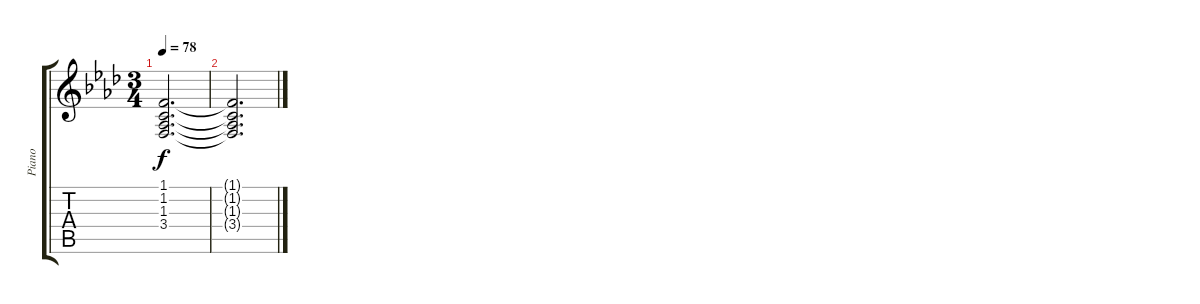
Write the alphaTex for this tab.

\track ("Piano" "Piano") {instrument acousticgrandpiano}
\staff {score tabs}
\tuning (E4 B3 G3 D3 A2 C2) {hide}
\ts (3 4)
\tempo 78
\clef g2
\ks fminor
(1.1{t} 1.2{t} 1.3{t} 3.4{t}).2{d dy f} |
(1.1{t} 1.2{t} 1.3{t} 3.4{t}).2{d}
